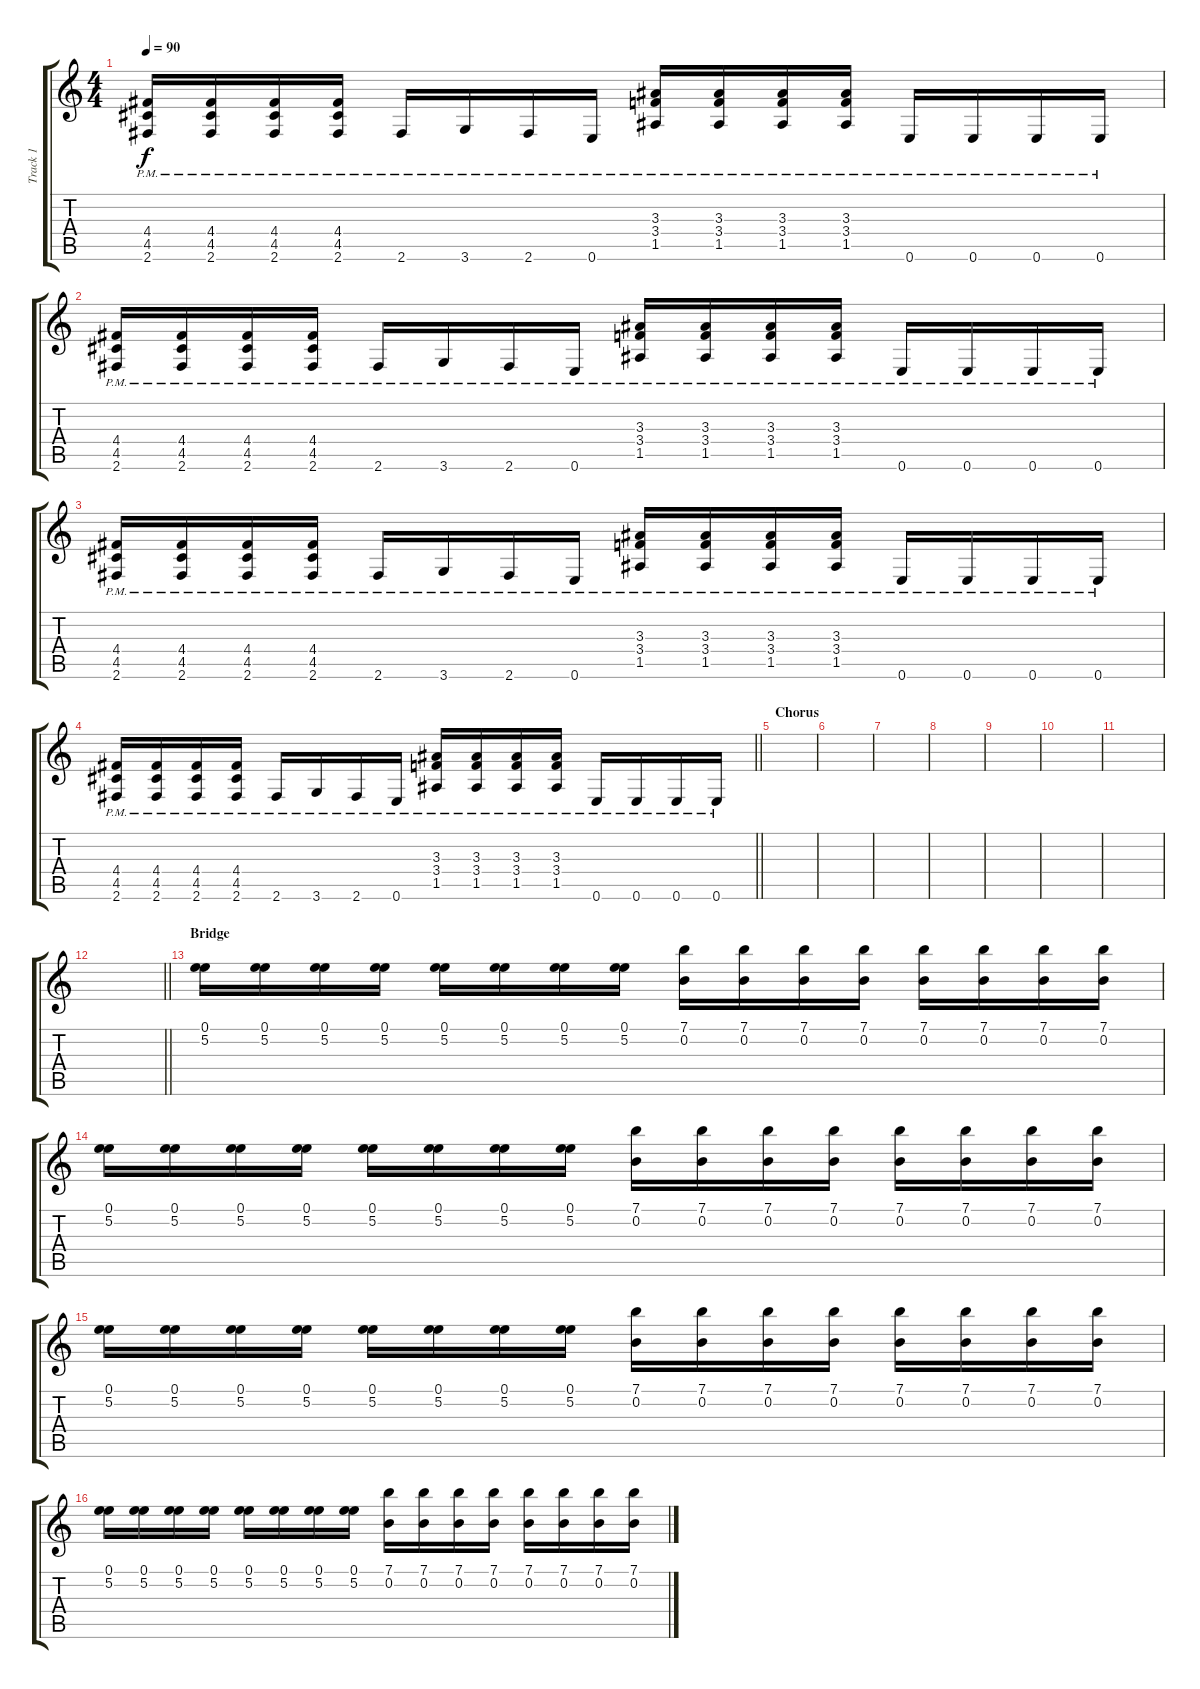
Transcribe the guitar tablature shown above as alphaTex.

\track ("Track 1" "Track 1") {instrument distortionguitar}
\staff {score tabs}
\tuning (E4 B3 G3 D3 A2 E2) {hide}
\ts (4 4)
\tempo 90
\clef g2
\ks c
(4.4{pm} 4.5{pm} 2.6{pm}).16{dy f} (4.4{pm} 4.5{pm} 2.6{pm}).16 (4.4{pm} 4.5{pm} 2.6{pm}).16 (4.4{pm} 4.5{pm} 2.6{pm}).16 2.6{pm}.16 3.6{pm}.16 2.6{pm}.16 0.6{pm}.16 (3.3{pm} 3.4{pm} 1.5{pm}).16 (3.3{pm} 3.4{pm} 1.5{pm}).16 (3.3{pm} 3.4{pm} 1.5{pm}).16 (3.3{pm} 3.4{pm} 1.5{pm}).16 0.6{pm}.16 0.6{pm}.16 0.6{pm}.16 0.6{pm}.16 |
(4.4{pm} 4.5{pm} 2.6{pm}).16 (4.4{pm} 4.5{pm} 2.6{pm}).16 (4.4{pm} 4.5{pm} 2.6{pm}).16 (4.4{pm} 4.5{pm} 2.6{pm}).16 2.6{pm}.16 3.6{pm}.16 2.6{pm}.16 0.6{pm}.16 (3.3{pm} 3.4{pm} 1.5{pm}).16 (3.3{pm} 3.4{pm} 1.5{pm}).16 (3.3{pm} 3.4{pm} 1.5{pm}).16 (3.3{pm} 3.4{pm} 1.5{pm}).16 0.6{pm}.16 0.6{pm}.16 0.6{pm}.16 0.6{pm}.16 |
(4.4{pm} 4.5{pm} 2.6{pm}).16 (4.4{pm} 4.5{pm} 2.6{pm}).16 (4.4{pm} 4.5{pm} 2.6{pm}).16 (4.4{pm} 4.5{pm} 2.6{pm}).16 2.6{pm}.16 3.6{pm}.16 2.6{pm}.16 0.6{pm}.16 (3.3{pm} 3.4{pm} 1.5{pm}).16 (3.3{pm} 3.4{pm} 1.5{pm}).16 (3.3{pm} 3.4{pm} 1.5{pm}).16 (3.3{pm} 3.4{pm} 1.5{pm}).16 0.6{pm}.16 0.6{pm}.16 0.6{pm}.16 0.6{pm}.16 |
\barLineRight lightlight
(4.4{pm} 4.5{pm} 2.6{pm}).16 (4.4{pm} 4.5{pm} 2.6{pm}).16 (4.4{pm} 4.5{pm} 2.6{pm}).16 (4.4{pm} 4.5{pm} 2.6{pm}).16 2.6{pm}.16 3.6{pm}.16 2.6{pm}.16 0.6{pm}.16 (3.3{pm} 3.4{pm} 1.5{pm}).16 (3.3{pm} 3.4{pm} 1.5{pm}).16 (3.3{pm} 3.4{pm} 1.5{pm}).16 (3.3{pm} 3.4{pm} 1.5{pm}).16 0.6{pm}.16 0.6{pm}.16 0.6{pm}.16 0.6{pm}.16 |
\section ("" "Chorus")
|
|
|
|
|
|
|
\barLineRight lightlight
|
\section ("" "Bridge")
(0.1 5.2).16{volume 7} (0.1 5.2).16 (0.1 5.2).16 (0.1 5.2).16 (0.1 5.2).16 (0.1 5.2).16 (0.1 5.2).16 (0.1 5.2).16 (7.1 0.2).16 (7.1 0.2).16 (7.1 0.2).16 (7.1 0.2).16 (7.1 0.2).16 (7.1 0.2).16 (7.1 0.2).16 (7.1 0.2).16 |
(0.1 5.2).16 (0.1 5.2).16 (0.1 5.2).16 (0.1 5.2).16 (0.1 5.2).16 (0.1 5.2).16 (0.1 5.2).16 (0.1 5.2).16 (7.1 0.2).16 (7.1 0.2).16 (7.1 0.2).16 (7.1 0.2).16 (7.1 0.2).16 (7.1 0.2).16 (7.1 0.2).16 (7.1 0.2).16 |
(0.1 5.2).16 (0.1 5.2).16 (0.1 5.2).16 (0.1 5.2).16 (0.1 5.2).16 (0.1 5.2).16 (0.1 5.2).16 (0.1 5.2).16 (7.1 0.2).16 (7.1 0.2).16 (7.1 0.2).16 (7.1 0.2).16 (7.1 0.2).16 (7.1 0.2).16 (7.1 0.2).16 (7.1 0.2).16 |
(0.1 5.2).16 (0.1 5.2).16 (0.1 5.2).16 (0.1 5.2).16 (0.1 5.2).16 (0.1 5.2).16 (0.1 5.2).16 (0.1 5.2).16 (7.1 0.2).16 (7.1 0.2).16 (7.1 0.2).16 (7.1 0.2).16 (7.1 0.2).16 (7.1 0.2).16 (7.1 0.2).16 (7.1 0.2).16
